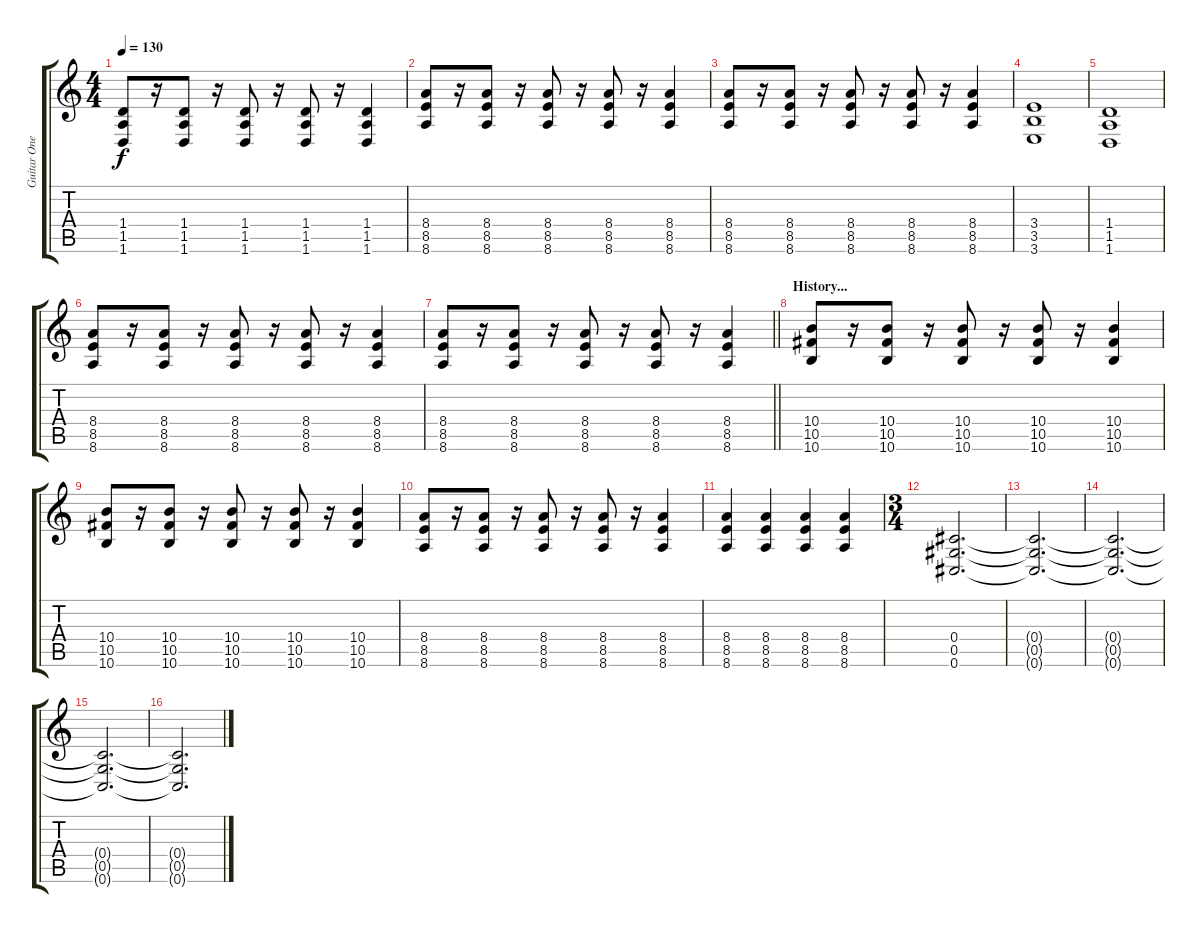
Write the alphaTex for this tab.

\track ("Guitar One" "Guitar One") {instrument overdrivenguitar}
\staff {score tabs}
\tuning (Eb4 Bb3 Gb3 Db3 Ab2 Db2) {hide}
\ts (4 4)
\tempo 130
\clef g2
\ks c
(1.4 1.5 1.6).8{dy f instrument overdrivenguitar} r.16 (1.4 1.5 1.6).8 r.16 (1.4 1.5 1.6).8 r.16 (1.4 1.5 1.6).8 r.16 (1.4 1.5 1.6).4 |
(8.4 8.5 8.6).8 r.16 (8.4 8.5 8.6).8 r.16 (8.4 8.5 8.6).8 r.16 (8.4 8.5 8.6).8 r.16 (8.4 8.5 8.6).4 |
(8.4 8.5 8.6).8 r.16 (8.4 8.5 8.6).8 r.16 (8.4 8.5 8.6).8 r.16 (8.4 8.5 8.6).8 r.16 (8.4 8.5 8.6).4 |
(3.4 3.5 3.6).1 |
(1.4 1.5 1.6).1 |
(8.4 8.5 8.6).8 r.16 (8.4 8.5 8.6).8 r.16 (8.4 8.5 8.6).8 r.16 (8.4 8.5 8.6).8 r.16 (8.4 8.5 8.6).4 |
\barLineRight lightlight
(8.4 8.5 8.6).8 r.16 (8.4 8.5 8.6).8 r.16 (8.4 8.5 8.6).8 r.16 (8.4 8.5 8.6).8 r.16 (8.4 8.5 8.6).4 |
\section ("" "History...")
(10.4 10.5 10.6).8 r.16 (10.4 10.5 10.6).8 r.16 (10.4 10.5 10.6).8 r.16 (10.4 10.5 10.6).8 r.16 (10.4 10.5 10.6).4 |
(10.4 10.5 10.6).8 r.16 (10.4 10.5 10.6).8 r.16 (10.4 10.5 10.6).8 r.16 (10.4 10.5 10.6).8 r.16 (10.4 10.5 10.6).4 |
(8.4 8.5 8.6).8 r.16 (8.4 8.5 8.6).8 r.16 (8.4 8.5 8.6).8 r.16 (8.4 8.5 8.6).8 r.16 (8.4 8.5 8.6).4 |
(8.4 8.5 8.6).4 (8.4 8.5 8.6).4 (8.4 8.5 8.6).4 (8.4 8.5 8.6).4 |
\ts (3 4)
(0.4 0.5 0.6).2{d} |
(0.4{t} 0.5{t} 0.6{t}).2{d} |
(0.4{t} 0.5{t} 0.6{t}).2{d} |
(0.4{t} 0.5{t} 0.6{t}).2{d} |
(0.4{t} 0.5{t} 0.6{t}).2{d}
